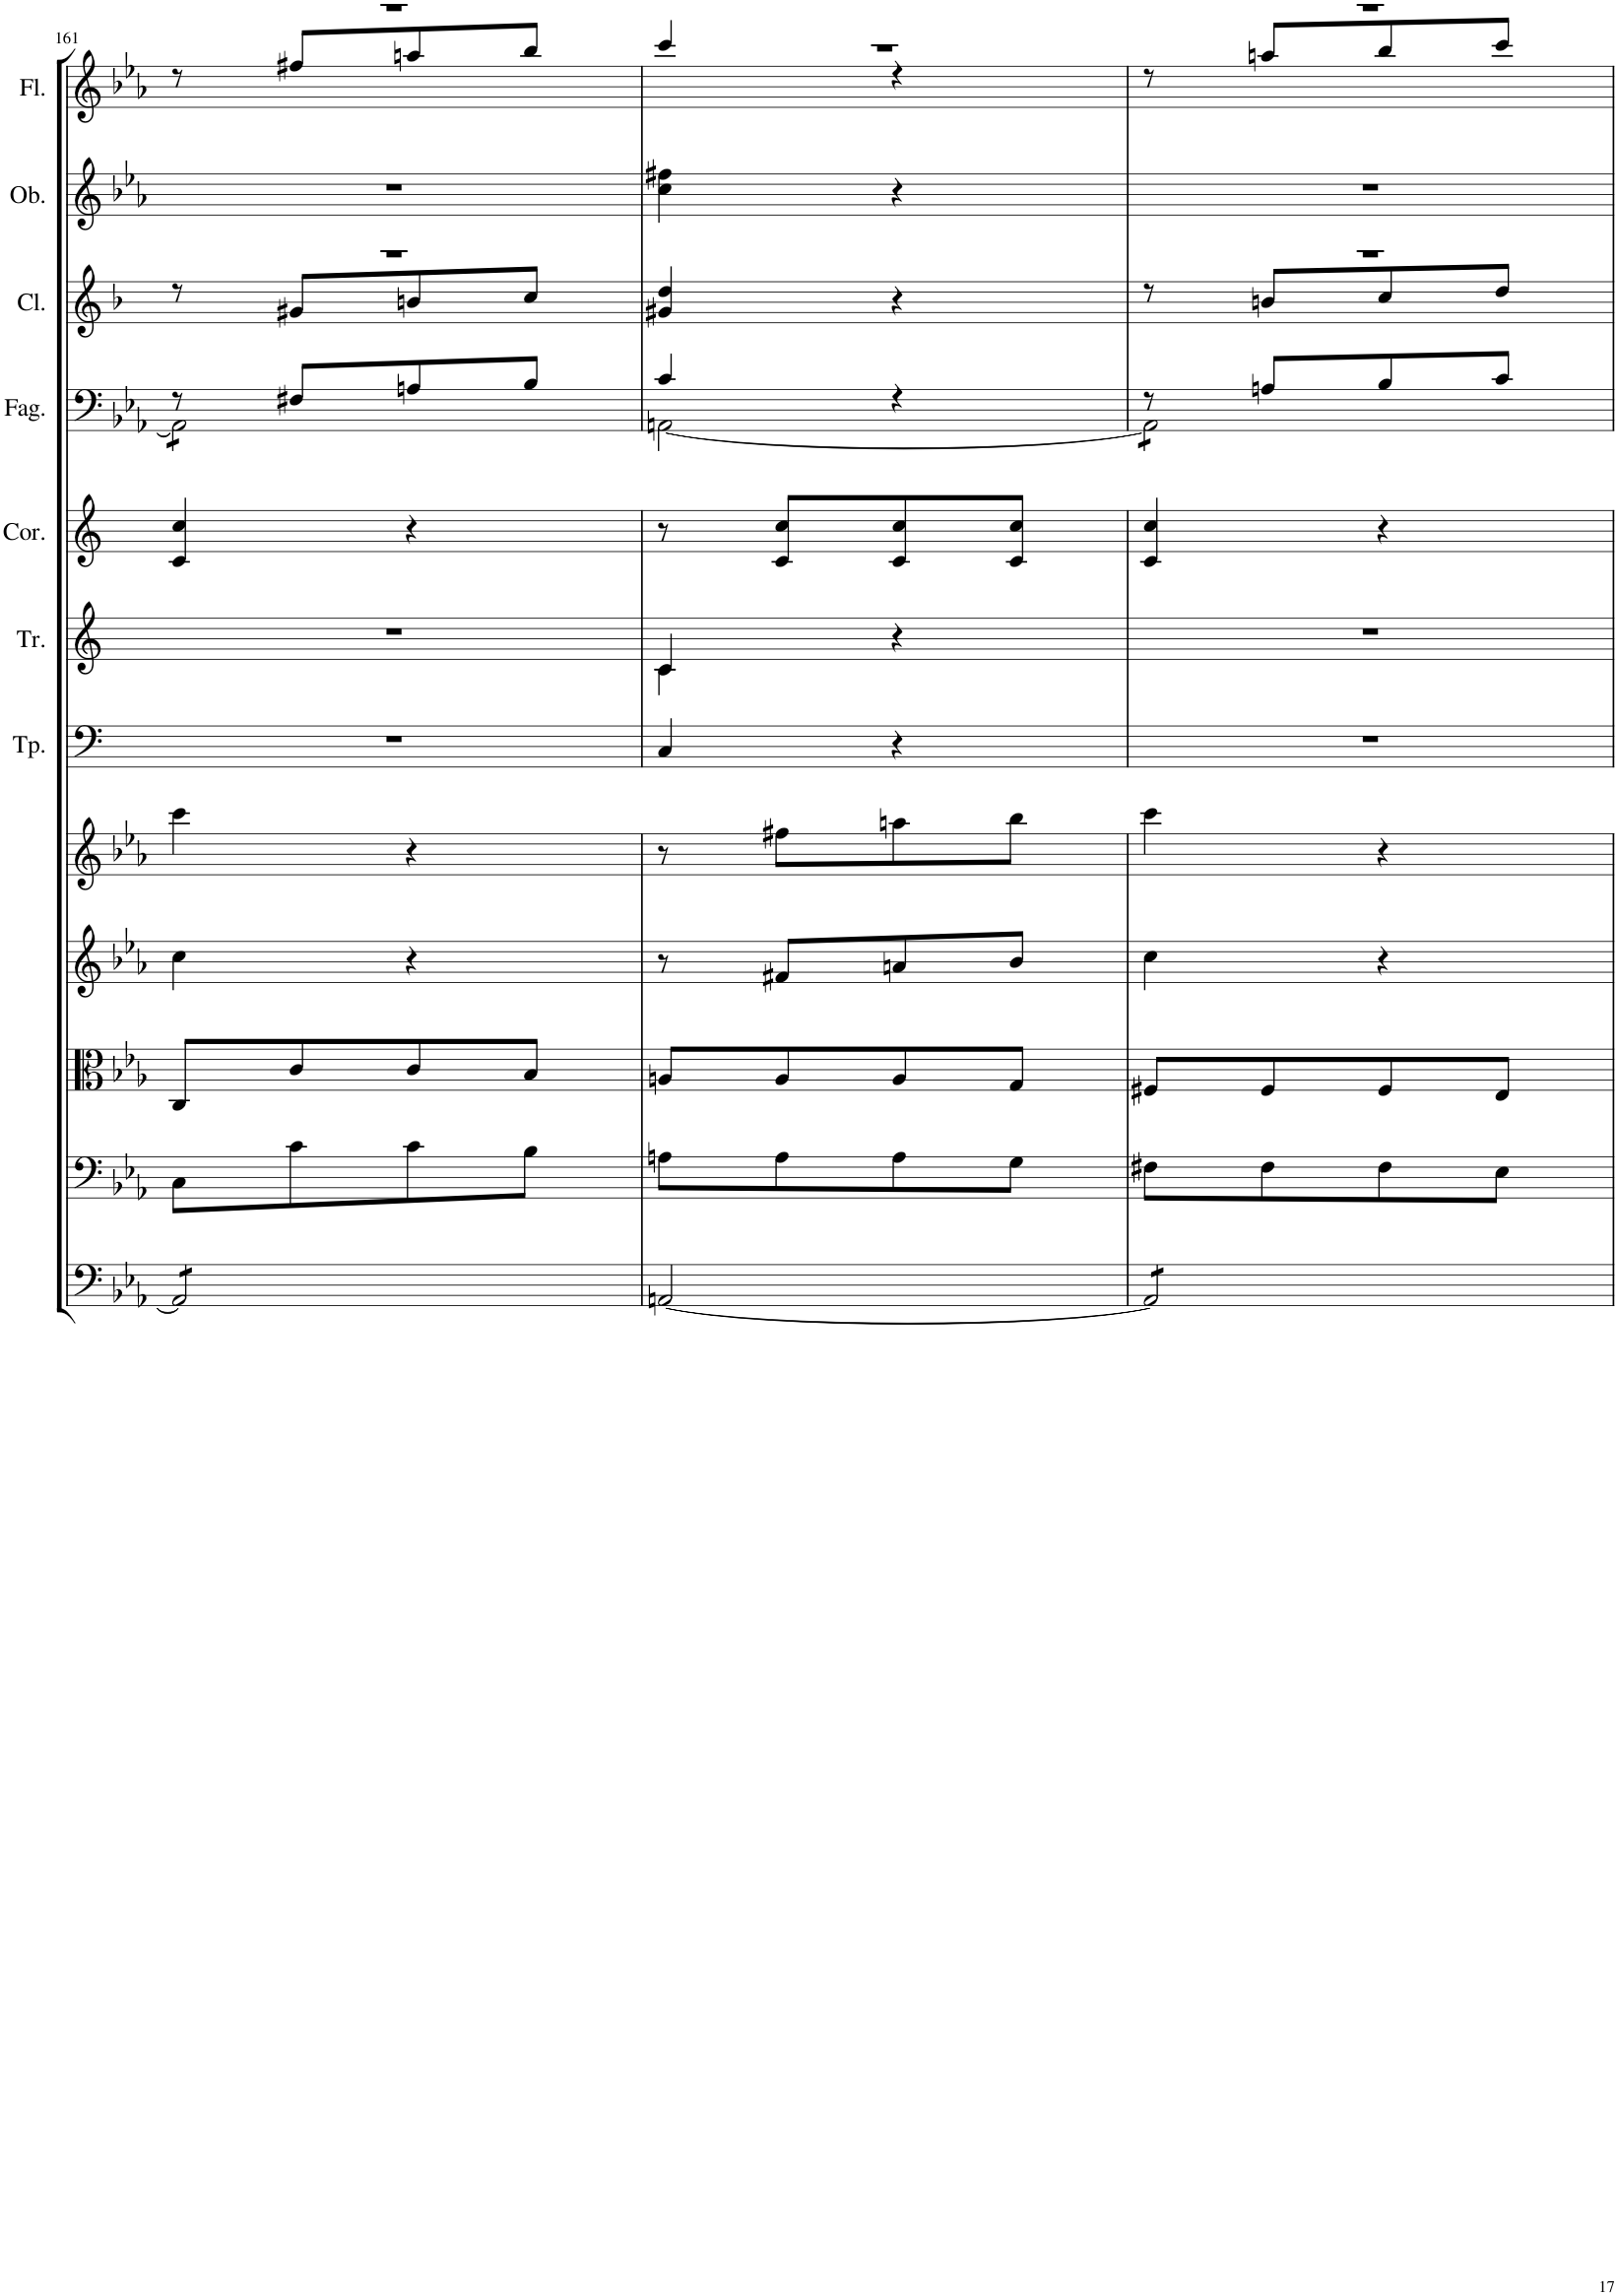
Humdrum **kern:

**kern	**kern	**kern	**kern	**kern	**kern	**kern	**kern	**kern	**kern	**kern	**kern
*part12	*part11	*part10	*part9	*part8	*part7	*part6	*part5	*part4	*part3	*part2	*part1
*staff12	*staff11	*staff10	*staff9	*staff8	*staff7	*staff6	*staff5	*staff4	*staff3	*staff2	*staff1
*I"Basso	*I"Violoncello	*I"Viola	*I"Violino II	*I"Violino I	*I"Timpani in C.G	*I"Trombe in C	*I"Corni in Es	*I"Fagotti	*I"Clarinetti in B	*I"Oboi	*I"Flauti
*	*	*	*	*	*I'Tp.	*I'Tr.	*I'Cor.	*I'Fag.	*I'Cl.	*I'Ob.	*I'Fl.
!!LO:PB:g=z
*clefF4	*clefF4	*clefC3	*clefG2	*clefG2	*clefF4	*clefG2	*clefG2	*clefF4	*clefG2	*clefG2	*clefG2
*Trd7c12	*	*	*	*	*	*	*Trd5c9	*	*Trd1c2	*	*
*k[b-e-a-]	*k[b-e-a-]	*k[b-e-a-]	*k[b-e-a-]	*k[b-e-a-]	*k[]	*k[]	*k[]	*k[b-e-a-]	*k[b-]	*k[b-e-a-]	*k[b-e-a-]
*M2/4	*M2/4	*M2/4	*M2/4	*M2/4	*M2/4	*M2/4	*M2/4	*M2/4	*M2/4	*M2/4	*M2/4
=161	=161	=161	=161	=161	=161	=161	=161	=161	=161	=161	=161
*	*	*	*	*	*	*	*	*^	*^	*	*^
*tremolo	*	*	*	*	*	*	*	*	*	*	*	*	*	*
*	*	*	*	*	*	*	*	*tremolo	*	*	*	*	*	*
8AA/]L	8C\L	8C/L	4cc\	4ccc\	2r	2r	4c/ 4cc/	8r	8AA\]L	2r	8r	2r	2r	8r
8AA/	8c\	8c/	.	.	.	.	.	8F#X/L	8AA\	.	8g#X/L	.	.	8ff#X/L
8AA/	8c\	8c/	4r	4r	.	.	4r	8An/	8AA\	.	8bn/	.	.	8aan/
8AA/J	8B-\J	8B-/J	.	.	.	.	.	8B-/J	8AA\J	.	8cc/J	.	.	8bb-/J
*	*	*	*	*	*	*	*	*Xtremolo	*	*	*	*	*	*
*Xtremolo	*	*	*	*	*	*	*	*	*	*	*	*	*	*
*	*	*	*	*	*	*	*	*	*	*v	*v	*	*	*
=162	=162	=162	=162	=162	=162	=162	=162	=162	=162	=162	=162	=162	=162
*	*	*	*	*	*	*^	*	*	*	*	*	*	*
[2AAn/	8An\L	8An/L	8r	8r	4C/	4c/	4c\	8r	4c/	[2AAn\	4g#X/ 4dd/	4cc\ 4ff#X\	2r	4ccc/
.	8A\	8A/	8f#X/L	8ff#X\L	.	.	.	8c/ 8cc/L	.	.	.	.	.	.
.	8A\	8A/	8an/	8aan\	4r	4r	4ryy	8c/ 8cc/	4r	.	4r	4r	.	4r
.	8G\J	8G/J	8b-/J	8bb-\J	.	.	.	8c/ 8cc/J	.	.	.	.	.	.
*	*	*	*	*	*	*v	*v	*	*	*	*	*	*	*
=163	=163	=163	=163	=163	=163	=163	=163	=163	=163	=163	=163	=163	=163
*	*	*	*	*	*	*	*	*	*	*^	*	*	*
*tremolo	*	*	*	*	*	*	*	*	*	*	*	*	*	*
*	*	*	*	*	*	*	*	*tremolo	*	*	*	*	*	*
8AA/]L	8F#X\L	8F#X/L	4cc\	4ccc\	2r	2r	4c/ 4cc/	8r	8AA\]L	2r	8r	2r	2r	8r
8AA/	8F#\	8F#/	.	.	.	.	.	8An/L	8AA\	.	8bn/L	.	.	8aan/L
8AA/	8F#\	8F#/	4r	4r	.	.	4r	8B-/	8AA\	.	8cc/	.	.	8bb-/
8AA/J	8E-\J	8E-/J	.	.	.	.	.	8c/J	8AA\J	.	8dd/J	.	.	8ccc/J
*	*	*	*	*	*	*	*	*Xtremolo	*	*	*	*	*	*
*Xtremolo	*	*	*	*	*	*	*	*	*	*	*	*	*	*
*	*	*	*	*	*	*	*	*v	*v	*	*	*	*v	*v
*	*	*	*	*	*	*	*	*	*v	*v	*	*
=	=	=	=	=	=	=	=	=	=	=	=
*-	*-	*-	*-	*-	*-	*-	*-	*-	*-	*-	*-
